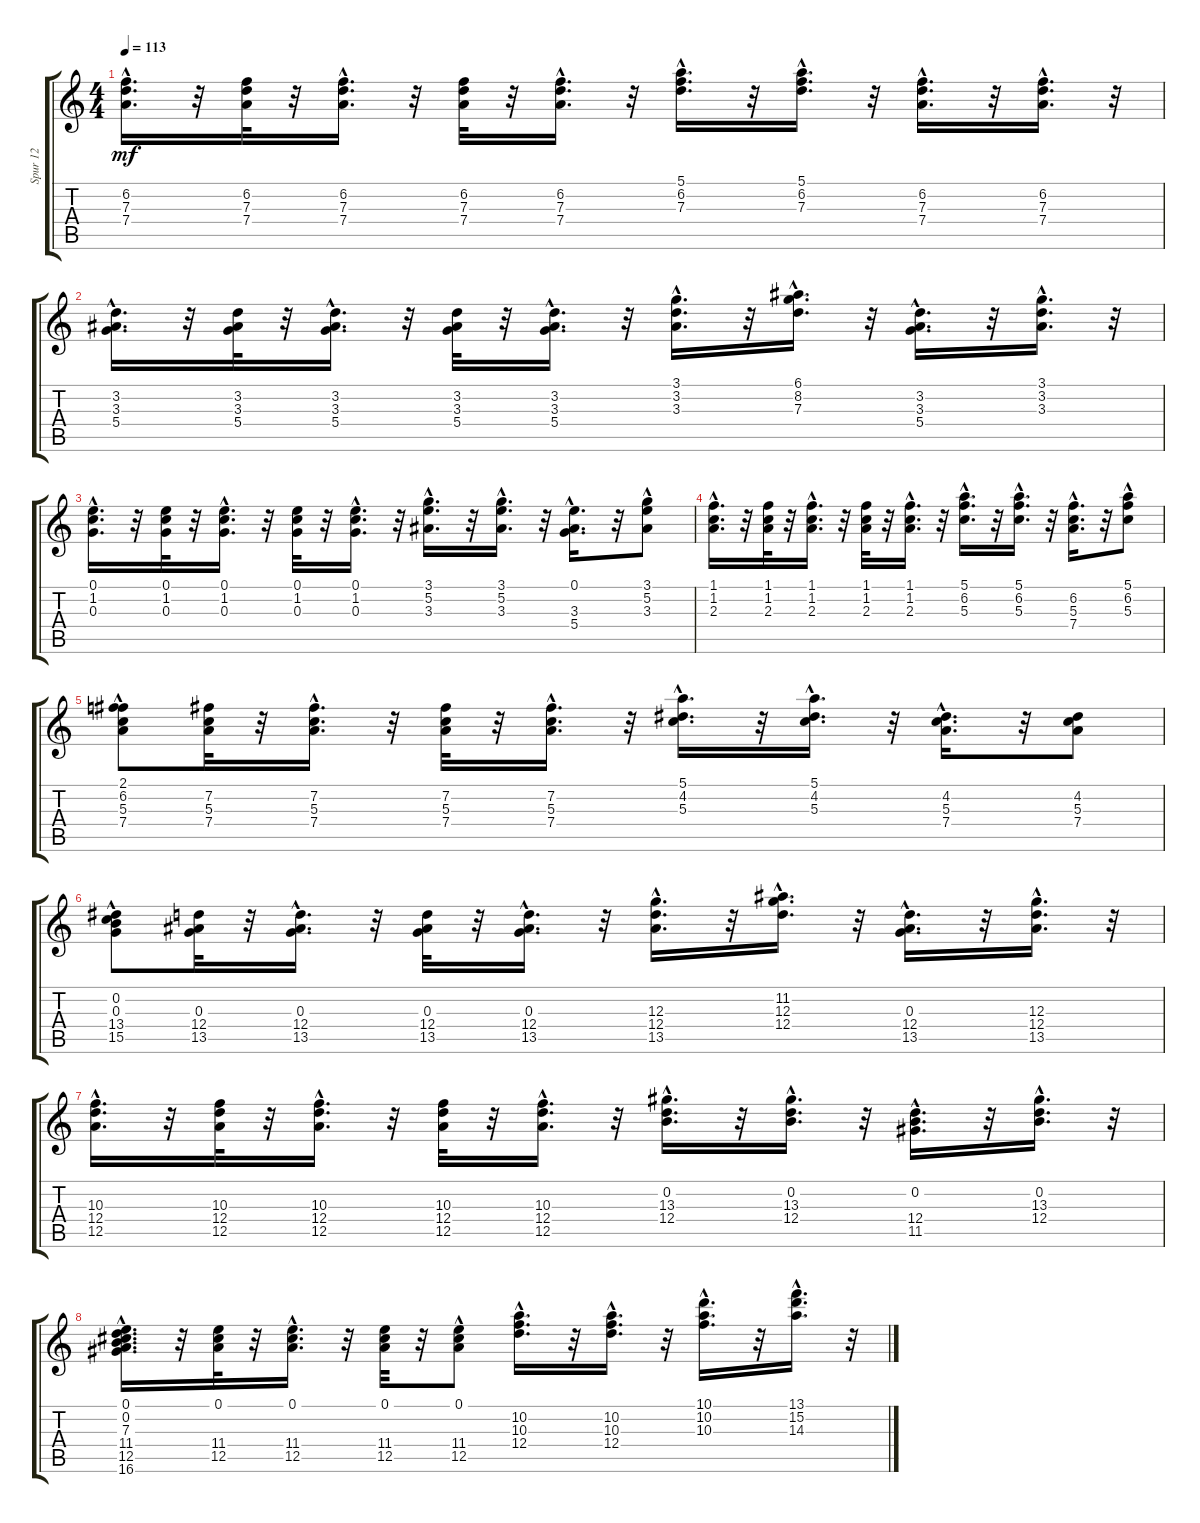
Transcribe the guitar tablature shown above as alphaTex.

\track ("Spur 12" "Spur 12") {instrument electricguitarclean}
\staff {score tabs}
\tuning (E4 B3 G3 D3 A2 E2) {hide}
\ts (4 4)
\tempo 113
\clef g2
\ks c
(6.2{hac} 7.3{hac} 7.4{hac}).16{d dy mf} r.32 (6.2 7.3 7.4).32 r.32 (6.2{hac} 7.3{hac} 7.4{hac}).16{d} r.32 (6.2 7.3 7.4).32 r.32 (6.2{hac} 7.3{hac} 7.4{hac}).16{d} r.32 (5.1{hac} 6.2{hac} 7.3{hac}).16{d} r.32 (5.1{hac} 6.2{hac} 7.3{hac}).16{d} r.32 (6.2{hac} 7.3{hac} 7.4{hac}).16{d} r.32 (6.2{hac} 7.3{hac} 7.4{hac}).16{d} r.32 |
(3.2{hac} 3.3{hac} 5.4{hac}).16{d} r.32 (3.2 3.3 5.4).32 r.32 (3.2{hac} 3.3{hac} 5.4{hac}).16{d} r.32 (3.2 3.3 5.4).32 r.32 (3.2{hac} 3.3{hac} 5.4{hac}).16{d} r.32 (3.1{hac} 3.2{hac} 3.3{hac}).16{d} r.32 (6.1{hac} 8.2{hac} 7.3{hac}).16{d} r.32 (3.2{hac} 3.3{hac} 5.4{hac}).16{d} r.32 (3.1{hac} 3.2{hac} 3.3{hac}).16{d} r.32 |
(0.1{hac} 1.2{hac} 0.3{hac}).16{d} r.32 (0.1 1.2 0.3).32 r.32 (0.1{hac} 1.2{hac} 0.3{hac}).16{d} r.32 (0.1 1.2 0.3).32 r.32 (0.1{hac} 1.2{hac} 0.3{hac}).16{d} r.32 (3.1{hac} 5.2{hac} 3.3{hac}).16{d} r.32 (3.1{hac} 5.2{hac} 3.3{hac}).16{d} r.32 (0.1{hac} 3.3{hac} 5.4{hac}).16{d} r.32 (3.1{hac} 5.2{hac} 3.3).8 |
(1.1{hac} 1.2{hac} 2.3{hac}).16{d} r.32 (1.1 1.2 2.3).32 r.32 (1.1{hac} 1.2{hac} 2.3{hac}).16{d} r.32 (1.1 1.2 2.3).32 r.32 (1.1{hac} 1.2{hac} 2.3{hac}).16{d} r.32 (5.1{hac} 6.2{hac} 5.3{hac}).16{d} r.32 (5.1{hac} 6.2{hac} 5.3{hac}).16{d} r.32 (6.2{hac} 5.3{hac} 7.4{hac}).16{d} r.32 (5.1{hac} 6.2 5.3{hac}).8 |
(2.1{hac} 6.2 5.3{hac} 7.4{hac}).8 (7.2 5.3 7.4).32 r.32 (7.2{hac} 5.3{hac} 7.4{hac}).16{d} r.32 (7.2 5.3 7.4).32 r.32 (7.2{hac} 5.3{hac} 7.4{hac}).16{d} r.32 (5.1{hac} 4.2{hac} 5.3{hac}).16{d} r.32 (5.1{hac} 4.2{hac} 5.3{hac}).16{d} r.32 (4.2{hac} 5.3{hac} 7.4{hac}).16{d} r.32 (4.2 5.3 7.4).8 |
(0.2 0.3{hac} 13.4 15.5).8 (0.3 12.4 13.5).32 r.32 (0.3{hac} 12.4{hac} 13.5{hac}).16{d} r.32 (0.3 12.4 13.5).32 r.32 (0.3{hac} 12.4{hac} 13.5{hac}).16{d} r.32 (12.3{hac} 12.4{hac} 13.5{hac}).16{d} r.32 (11.2{hac} 12.3{hac} 12.4{hac}).16{d} r.32 (0.3{hac} 12.4{hac} 13.5{hac}).16{d} r.32 (12.3{hac} 12.4{hac} 13.5{hac}).16{d} r.32 |
(10.3{hac} 12.4{hac} 12.5{hac}).16{d} r.32 (10.3 12.4 12.5).32 r.32 (10.3{hac} 12.4{hac} 12.5{hac}).16{d} r.32 (10.3 12.4 12.5).32 r.32 (10.3{hac} 12.4{hac} 12.5{hac}).16{d} r.32 (0.2{hac} 13.3{hac} 12.4{hac}).16{d} r.32 (0.2{hac} 13.3{hac} 12.4{hac}).16{d} r.32 (0.2{hac} 12.4{hac} 11.5{hac}).16{d} r.32 (0.2{hac} 13.3{hac} 12.4{hac}).16{d} r.32 |
(0.1{hac} 0.2 7.3 11.4{hac} 12.5{hac} 16.6).16{d} r.32 (0.1 11.4 12.5).32 r.32 (0.1{hac} 11.4{hac} 12.5{hac}).16{d} r.32 (0.1 11.4 12.5).32 r.32 (0.1{hac} 11.4 12.5{hac}).8 (10.2{hac} 10.3{hac} 12.4{hac}).16{d} r.32 (10.2{hac} 10.3{hac} 12.4{hac}).16{d} r.32 (10.1{hac} 10.2{hac} 10.3{hac}).16{d} r.32 (13.1{hac} 15.2{hac} 14.3{hac}).16{d} r.32
